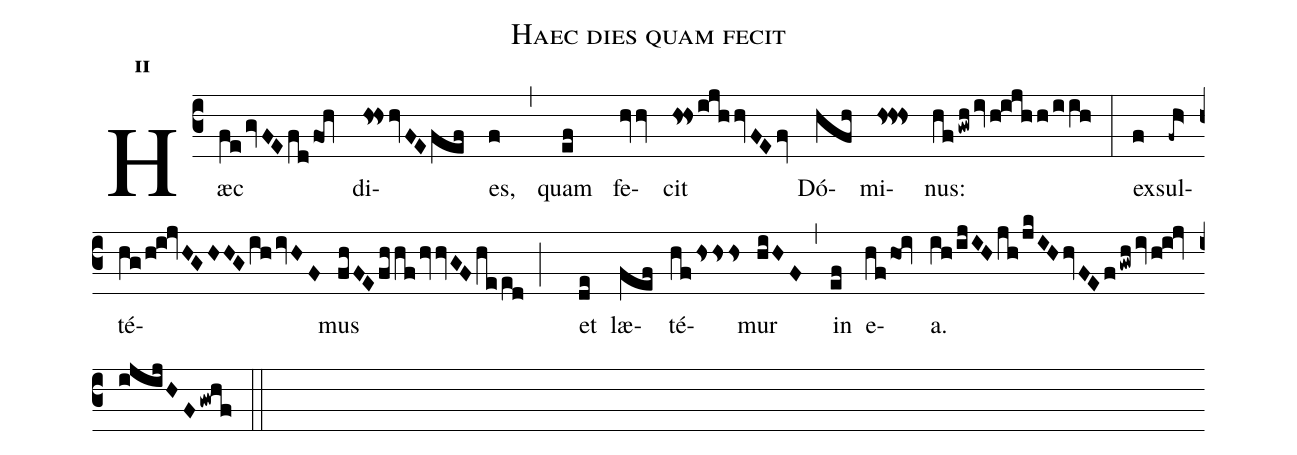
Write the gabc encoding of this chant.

name:Haec dies quam fecit;
office-part:Antiphona;
mode:2;
%%
initial-style: 1;
name: Haec dies soll.;
book: Antiphonae et Responsoria vol II, p. 144;
occasion: Dominicis Tempore Paschali Usque ad Ascensionem Domini;
office-part: Ad Vesperas et Laudes Resp;
user-notes: ;
commentary: ;
annotation: 2*;
centering-scheme: english;
fontsize: 12;
font: OFLSortsMillGoudy;
height: 11;
width: 4.5;
%%
(c3)Hæc(fegvFEfdfoh) di(hs/[-0.3]hshvFEfef)es,(f) (,) quam(ef) fe(hvv)cit(hs/[-0.3]hsijhhvFEfv) Dó(hfh)mi(hs/[-0.3]hs/[-0.3]hs)nus:(hfgwh/iv/h!ijh/h/iih) (:) ex(f)sul(-fh>)té(hg/h!i!jvHG/HHG/ih/ivHF)mus(fhFEfh/hf/hvvGFhe/ed;) et(de) læ(fef)té(hfhsss)mur(hiHF) (,) in(ef) e(hfhoi)a.(ih/ijIHjh/jkIH/hvFEfgwh/iv/h!i!jv/ijijHFgwhf) (::)
